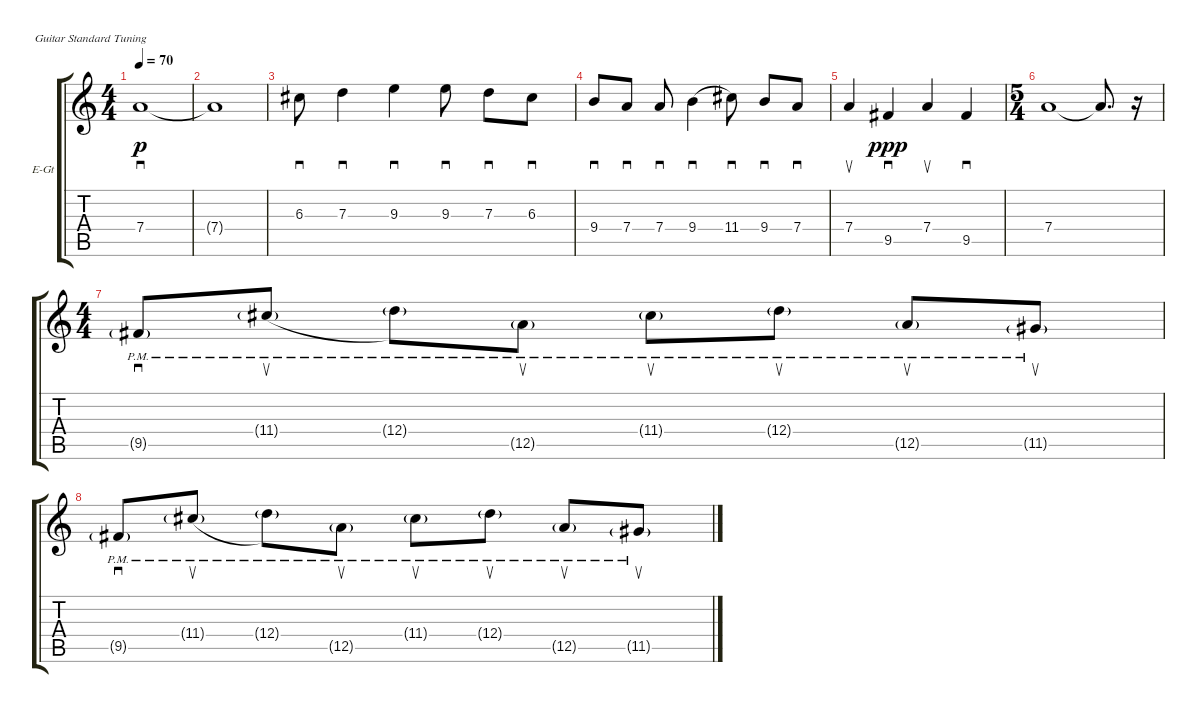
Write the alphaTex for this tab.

\defaultSystemsLayout 4
\bracketExtendMode groupsimilarinstruments
\firstSystemTrackNameOrientation horizontal
\otherSystemsTrackNameOrientation horizontal
\track ("Isaac Brock - Guitar 1" "E-Gt") {instrument distortionguitar}
\staff {score tabs}
\tuning (E4 B3 G3 D3 A2 E2)
\ts (4 4)
\tempo 70
\clef g2
\scale
0.333333
\ks c
7.4.1{sd dy p} |
\scale
0.333333 7.4{t}.1 |
\scale
0.333333 6.3.8{sd} 7.3.4{sd} 9.3.4{sd} 9.3.8{sd} 7.3.8{sd} 6.3.8{sd} |
\scale
0.333333 9.4.8{sd} 7.4.8{sd} 7.4.8{sd} 9.4.4{sd legatoorigin} 11.4.8{sd} 9.4.8{sd} 7.4.8{sd} |
\scale
0.333333 7.4.4{su} 9.5.4{sd dy ppp} 7.4.4{su} 9.5.4{sd} |
\ts (5 4)
\scale
0.39527 7.4.1 7.4{t}.8{d} r.16 |
\ts (4 4)
\scale
0.39527 9.5{g pm}.8{sd} 11.4{g pm}.8{su legatoorigin} 12.4{g pm}.8 12.5{g pm}.8{su} 11.4{g pm}.8{su} 12.4{g pm}.8{su} 12.5{g pm}.8{su} 11.5{g pm}.8{su} |
\scale
0.209459 9.5{g pm}.8{sd} 11.4{g pm}.8{su legatoorigin} 12.4{g pm}.8 12.5{g pm}.8{su} 11.4{g pm}.8{su} 12.4{g pm}.8{su} 12.5{g pm}.8{su} 11.5{g pm}.8{su}
